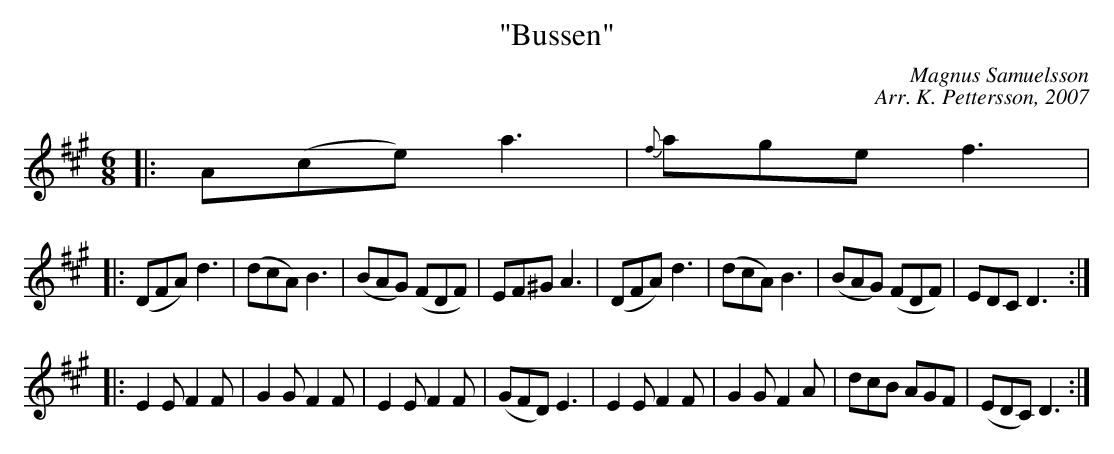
X:1
T:"Bussen"
C:Magnus Samuelsson
C:Arr. K. Pettersson, 2007
M:6/8
L:1/8
K:A
|: A(ce) a3 | {f}age f3 |
|: (DFA) d3 | (dcA) B3 | (BAG) (FDF) | EF^G A3 | (DFA) d3 | (dcA) B3 | (BAG) (FDF) | EDC D3 :|
|: E2E F2F | G2G F2F | E2E F2F | (GFD) E3 | E2E F2F | G2G F2A | dcB AGF | (EDC) D3 :|
